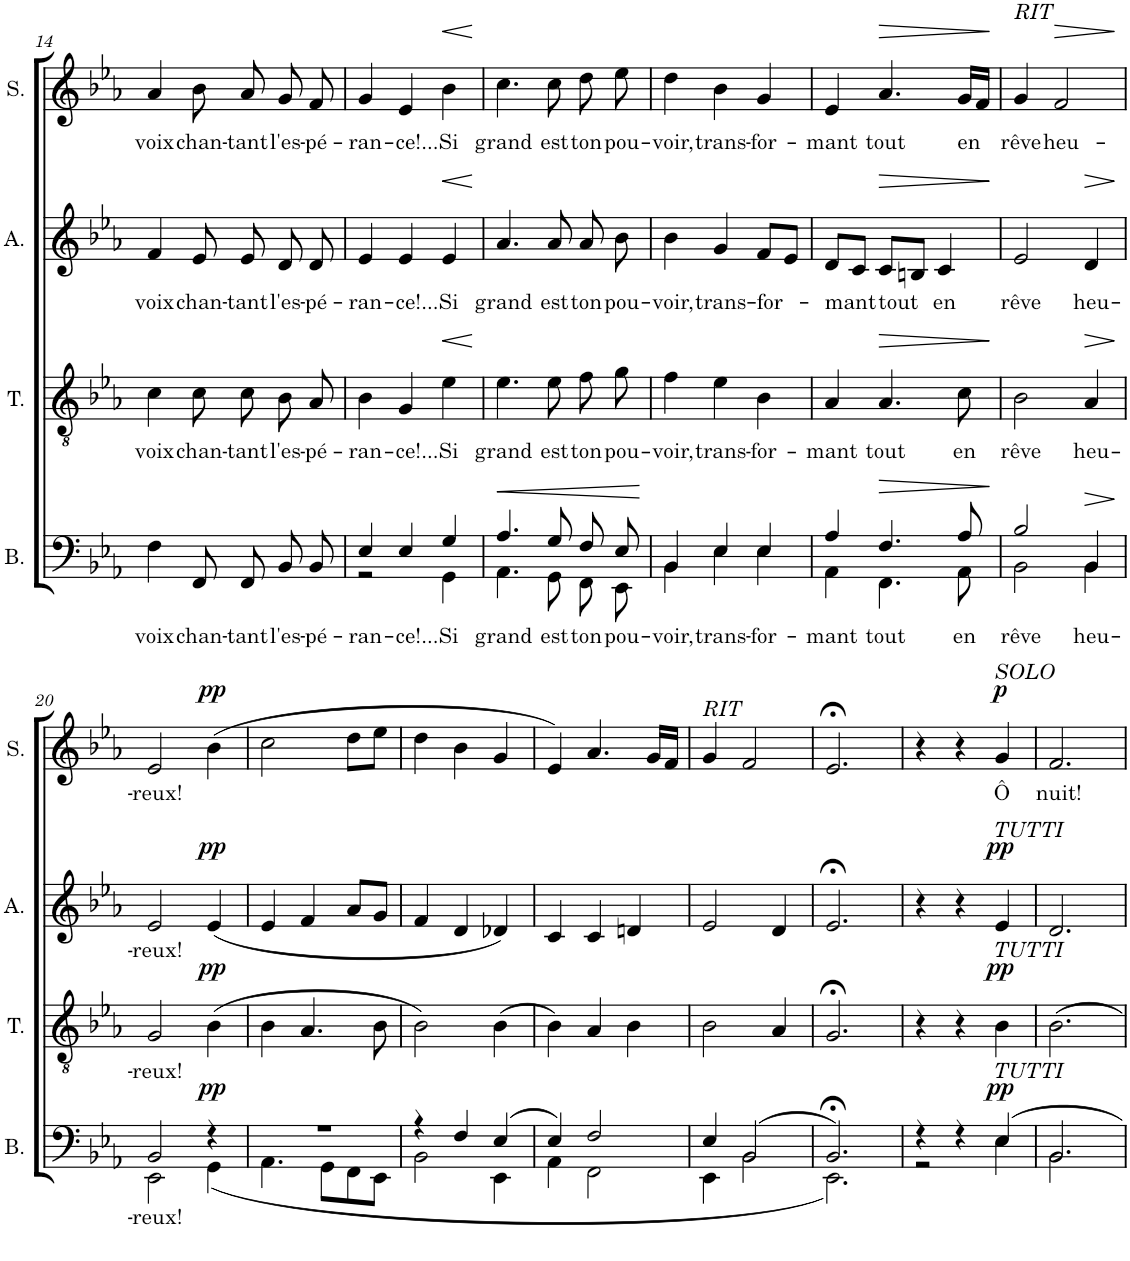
**kern	**text	**dynam	**kern	**text	**dynam	**kern	**text	**dynam	**kern	**text	**dynam
*part4	*part4	*part4	*part3	*part3	*part3	*part2	*part2	*part2	*part1	*part1	*part1
*staff4	*staff4	*staff4	*staff3	*staff3	*staff3	*staff2	*staff2	*staff2	*staff1	*staff1	*staff1
*I"Basse	*	*	*I"Ténor	*	*	*I"Alto	*	*	*I"Soprane	*	*
*I'B.	*	*	*I'T.	*	*	*I'A.	*	*	*I'S.	*	*
!!LO:PB:g=z
*clefF4	*	*	*clefGv2	*	*	*clefG2	*	*	*clefG2	*	*
*k[b-e-a-]	*	*	*k[b-e-a-]	*	*	*k[b-e-a-]	*	*	*k[b-e-a-]	*	*
*M3/4	*	*	*M3/4	*	*	*M3/4	*	*	*M3/4	*	*
=14	=14	=14	=14	=14	=14	=14	=14	=14	=14	=14	=14
!	!LO:LY:b	!	!	!LO:LY:b	!	!	!LO:LY:b	!	!	!LO:LY:b	!
4F\	voix	.	4c\	voix	.	4f/	voix	.	4a-/	voix	.
!	!LO:LY:b	!	!	!LO:LY:b	!	!	!LO:LY:b	!	!	!LO:LY:b	!
8FF/	chan-	.	8c\L	chan-	.	8e-/	chan-	.	8b-\	chan-	.
!	!LO:LY:b	!	!	!LO:LY:b	!	!	!LO:LY:b	!	!	!LO:LY:b	!
8FF/	-tant	.	8c\J	-tant	.	8e-/	-tant	.	8a-/	-tant	.
!	!LO:LY:b	!	!	!LO:LY:b	!	!	!LO:LY:b	!	!	!LO:LY:b	!
8BB-/	l'es-	.	8B-/L	l'es-	.	8d/	l'es-	.	8g/	l'es-	.
!	!LO:LY:b	!	!	!LO:LY:b	!	!	!LO:LY:b	!	!	!LO:LY:b	!
8BB-/	-pé-	.	8A-/J	-pé-	.	8d/	-pé-	.	8f/	-pé-	.
=15	=15	=15	=15	=15	=15	=15	=15	=15	=15	=15	=15
!	!LO:LY:b	!	!	!LO:LY:b	!	!	!LO:LY:b	!	!	!LO:LY:b	!
*^	*	*	*	*	*	*	*	*	*	*	*
4E-/	2r	-ran-	.	4B-\	-ran-	.	4e-/	-ran-	.	4g/	-ran-	.
!	!	!LO:LY:b	!	!	!LO:LY:b	!	!	!LO:LY:b	!	!	!LO:LY:b	!
4E-/	.	-ce!...	.	4G/	-ce!...	.	4e-/	-ce!...	.	4e-/	-ce!...	.
!	!	!LO:LY:b	!	!	!LO:LY:b	!LO:HP:b	!	!LO:LY:b	!LO:HP:b	!	!LO:LY:b	!LO:HP:b
4G/	4GG\	Si	.	4e-\	Si	<	4e-/	Si	<	4b-\	Si	<
*v	*v	*	*	*	*	*	*	*	*	*	*	*
.	.	.	.	.	[	.	.	[	.	.	[
=16	=16	=16	=16	=16	=16	=16	=16	=16	=16	=16	=16
!	!LO:LY:b	!LO:HP:b	!	!LO:LY:b	!	!	!LO:LY:b	!	!	!LO:LY:b	!
*^	*	*	*	*	*	*	*	*	*	*	*
4.A-/	4.AA-\	grand	<	4.e-\	grand	.	4.a-/	grand	.	4.cc\	grand	.
!	!	!LO:LY:b	!	!	!LO:LY:b	!	!	!LO:LY:b	!	!	!LO:LY:b	!
8G/	8GG\	est	.	8e-\	est	.	8a-/	est	.	8cc\	est	.
!	!	!LO:LY:b	!	!	!LO:LY:b	!	!	!LO:LY:b	!	!	!LO:LY:b	!
8F/	8FF\	ton	.	8f\L	ton	.	8a-/	ton	.	8dd\	ton	.
!	!	!LO:LY:b	!	!	!LO:LY:b	!	!	!LO:LY:b	!	!	!LO:LY:b	!
8E-/	8EE-\	pou-	.	8g\J	pou-	.	8b-\	pou-	.	8ee-\	pou-	.
*v	*v	*	*	*	*	*	*	*	*	*	*	*
.	.	[	.	.	.	.	.	.	.	.	.
=17	=17	=17	=17	=17	=17	=17	=17	=17	=17	=17	=17
!	!LO:LY:b	!	!	!LO:LY:b	!	!	!LO:LY:b	!	!	!LO:LY:b	!
*^	*	*	*	*	*	*	*	*	*	*	*
4BB-/	4BB-\	-voir,	.	4f\	-voir,	.	4b-\	-voir,	.	4dd\	-voir,	.
!	!	!LO:LY:b	!	!	!LO:LY:b	!	!	!LO:LY:b	!	!	!LO:LY:b	!
4E-/	4E-\	trans-	.	4e-\	trans-	.	4g/	trans-	.	4b-\	trans-	.
!	!	!LO:LY:b	!	!	!LO:LY:b	!	!	!LO:LY:b	!	!	!LO:LY:b	!
4E-/	4E-\	-for-	.	4B-\	-for-	.	8f/L	-for-	.	4g/	-for-	.
.	.	.	.	.	.	.	8e-/J	.	.	.	.	.
=18	=18	=18	=18	=18	=18	=18	=18	=18	=18	=18	=18	=18
!	!	!LO:LY:b	!	!	!LO:LY:b	!	!	!LO:LY:b	!	!	!LO:LY:b	!
4A-/	4AA-\	-mant	.	4A-/	-mant	.	8d/L	-mant	.	4e-/	-mant	.
.	.	.	.	.	.	.	8c/J	.	.	.	.	.
!	!	!LO:LY:b	!LO:HP:b	!	!LO:LY:b	!LO:HP:b	!	!LO:LY:b	!LO:HP:b	!	!LO:LY:b	!LO:HP:b
4.F/	4.FF\	tout	>	4.A-/	tout	>	8c/L	tout	>	4.a-/	tout	>
.	.	.	.	.	.	.	8Bn/J	.	.	.	.	.
!	!	!	!	!	!	!	!	!LO:LY:b	!	!	!	!
.	.	.	.	.	.	.	4c/	en	.	.	.	.
!	!	!LO:LY:b	!	!	!LO:LY:b	!	!	!	!	!	!LO:LY:b	!
8A-/	8AA-\	en	.	8c\	en	.	.	.	.	16g/LL	en	.
.	.	.	.	.	.	.	.	.	.	16f/JJ	.	.
*v	*v	*	*	*	*	*	*	*	*	*	*	*
.	.	]	.	.	]	.	.	]	.	.	]
=19	=19	=19	=19	=19	=19	=19	=19	=19	=19	=19	=19
!	!	!	!	!	!	!	!	!	!LO:TX:a:i:t=RIT	!	!
!	!LO:LY:b	!	!	!LO:LY:b	!	!	!LO:LY:b	!	!	!LO:LY:b	!
*^	*	*	*	*	*	*	*	*	*	*	*
2B-/	2BB-\	rêve	.	2B-\	rêve	.	2e-/	rêve	.	4g/	rêve	.
!	!	!	!	!	!	!	!	!	!	!	!LO:LY:b	!LO:HP:b
.	.	.	.	.	.	.	.	.	.	2f/	heu-	>
!	!	!LO:LY:b	!LO:HP:b	!	!LO:LY:b	!LO:HP:b	!	!LO:LY:b	!LO:HP:b	!	!	!
4BB-/	4BB-\	heu-	>	4A-/	heu-	>	4d/	heu-	>	.	.	.
*v	*v	*	*	*	*	*	*	*	*	*	*	*
.	.	]	.	.	]	.	.	]	.	.	]
!!LO:LB:g=z
=20	=20	=20	=20	=20	=20	=20	=20	=20	=20	=20	=20
!	!LO:LY:b	!	!	!LO:LY:b	!	!	!LO:LY:b	!	!	!LO:LY:b	!
*^	*	*	*	*	*	*	*	*	*	*	*
2BB-/	2EE-\	-reux!	.	2G/	-reux!	.	2e-/	-reux!	.	2e-/	-reux!	.
!	!	!	!LO:DY:a	!	!	!LO:DY:a	!	!	!LO:DY:a	!	!	!LO:DY:a
4r	(4GG\	.	pp	(4B-\	.	pp	(4e-/	.	pp	(4b-\	.	pp
=21	=21	=21	=21	=21	=21	=21	=21	=21	=21	=21	=21	=21
2.r	4.AA-\	.	.	4B-\	.	.	4e-/	.	.	2cc\	.	.
.	.	.	.	4.A-/	.	.	4f/	.	.	.	.	.
.	8GG\L	.	.	.	.	.	.	.	.	.	.	.
.	8FF\	.	.	.	.	.	8a-/L	.	.	8dd\L	.	.
.	8EE-\J	.	.	8B-\	.	.	8g/J	.	.	8ee-\J	.	.
=22	=22	=22	=22	=22	=22	=22	=22	=22	=22	=22	=22	=22
4r	2BB-\	.	.	2B-\)	.	.	4f/	.	.	4dd\	.	.
4F/	.	.	.	.	.	.	4d/	.	.	4b-\	.	.
(4E-/	4EE-\	.	.	(4B-\	.	.	4d-X/)	.	.	4g/	.	.
=23	=23	=23	=23	=23	=23	=23	=23	=23	=23	=23	=23	=23
4E-/)	4AA-\	.	.	4B-\)	.	.	4c/	.	.	4e-/)	.	.
2F/	2FF\	.	.	4A-/	.	.	4c/	.	.	4.a-/	.	.
.	.	.	.	4B-\	.	.	4dn/	.	.	.	.	.
.	.	.	.	.	.	.	.	.	.	16g/LL	.	.
.	.	.	.	.	.	.	.	.	.	16f/JJ	.	.
=24	=24	=24	=24	=24	=24	=24	=24	=24	=24	=24	=24	=24
!	!	!	!	!	!	!	!	!	!	!LO:TX:a:i:t=RIT	!	!
4E-/	4EE-\	.	.	2B-\	.	.	2e-/	.	.	4g/	.	.
(2BB-/	2BB-\	.	.	.	.	.	.	.	.	2f/	.	.
.	.	.	.	4A-/	.	.	4d/	.	.	.	.	.
=25	=25	=25	=25	=25	=25	=25	=25	=25	=25	=25	=25	=25
2.BB-;</)	2.EE-\)	.	.	2.G;</	.	.	2.e-;</	.	.	2.e-;</	.	.
=26	=26	=26	=26	=26	=26	=26	=26	=26	=26	=26	=26	=26
4r	2r	.	.	4r	.	.	4r	.	.	4r	.	.
4r	.	.	.	4r	.	.	4r	.	.	4r	.	.
!	!	!	!	!	!	!	!	!	!	!LO:TX:a:i:t=SOLO	!	!
!	!	!	!	!	!	!	!LO:TX:a:i:t=TUTTI	!	!	!	!	!
!	!	!	!	!LO:TX:a:i:t=TUTTI	!	!	!	!	!	!	!	!
!LO:TX:a:i:t=TUTTI	!	!	!	!	!	!	!	!	!	!	!	!
!	!	!	!LO:DY:a	!	!	!LO:DY:a	!	!	!LO:DY:a	!	!LO:LY:b	!LO:DY:a
4E-/	4E-\	.	pp	4B-\	.	pp	4e-/	.	pp	4g/	Ô	p
=27	=27	=27	=27	=27	=27	=27	=27	=27	=27	=27	=27	=27
!	!	!	!	!	!	!	!	!	!	!	!LO:LY:b	!
2.BB-/	2.BB-\	.	.	2.B-\	.	.	2.d/	.	.	2.f/	nuit!	.
*v	*v	*	*	*	*	*	*	*	*	*	*	*
=	=	=	=	=	=	=	=	=	=	=	=
*-	*-	*-	*-	*-	*-	*-	*-	*-	*-	*-	*-
